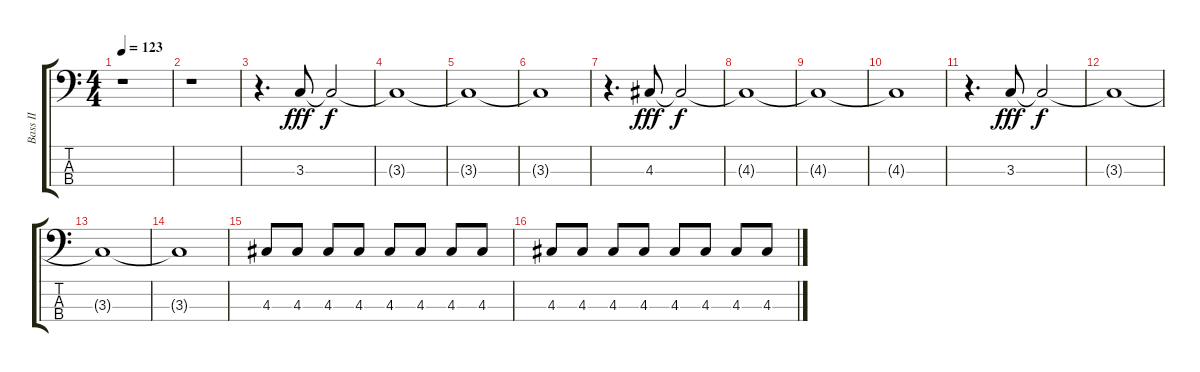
\track ("Bass II" "Bass II") {instrument electricbassfinger}
\staff {score tabs}
\tuning (G2 D2 A1 E1) {hide}
\ts (4 4)
\tempo 123
\clef f4
\ks c
r.1{dy fff} |
r.1 |
r.4{d} 3.3.8 3.3{t}.2{dy f} |
3.3{t}.1 |
3.3{t}.1 |
3.3{t}.1 |
r.4{d} 4.3.8{dy fff} 4.3{t}.2{dy f} |
4.3{t}.1 |
4.3{t}.1 |
4.3{t}.1 |
r.4{d} 3.3.8{dy fff} 3.3{t}.2{dy f} |
3.3{t}.1 |
3.3{t}.1 |
3.3{t}.1 |
4.3.8 4.3.8 4.3.8 4.3.8 4.3.8 4.3.8 4.3.8 4.3.8 |
4.3.8 4.3.8 4.3.8 4.3.8 4.3.8 4.3.8 4.3.8 4.3.8
